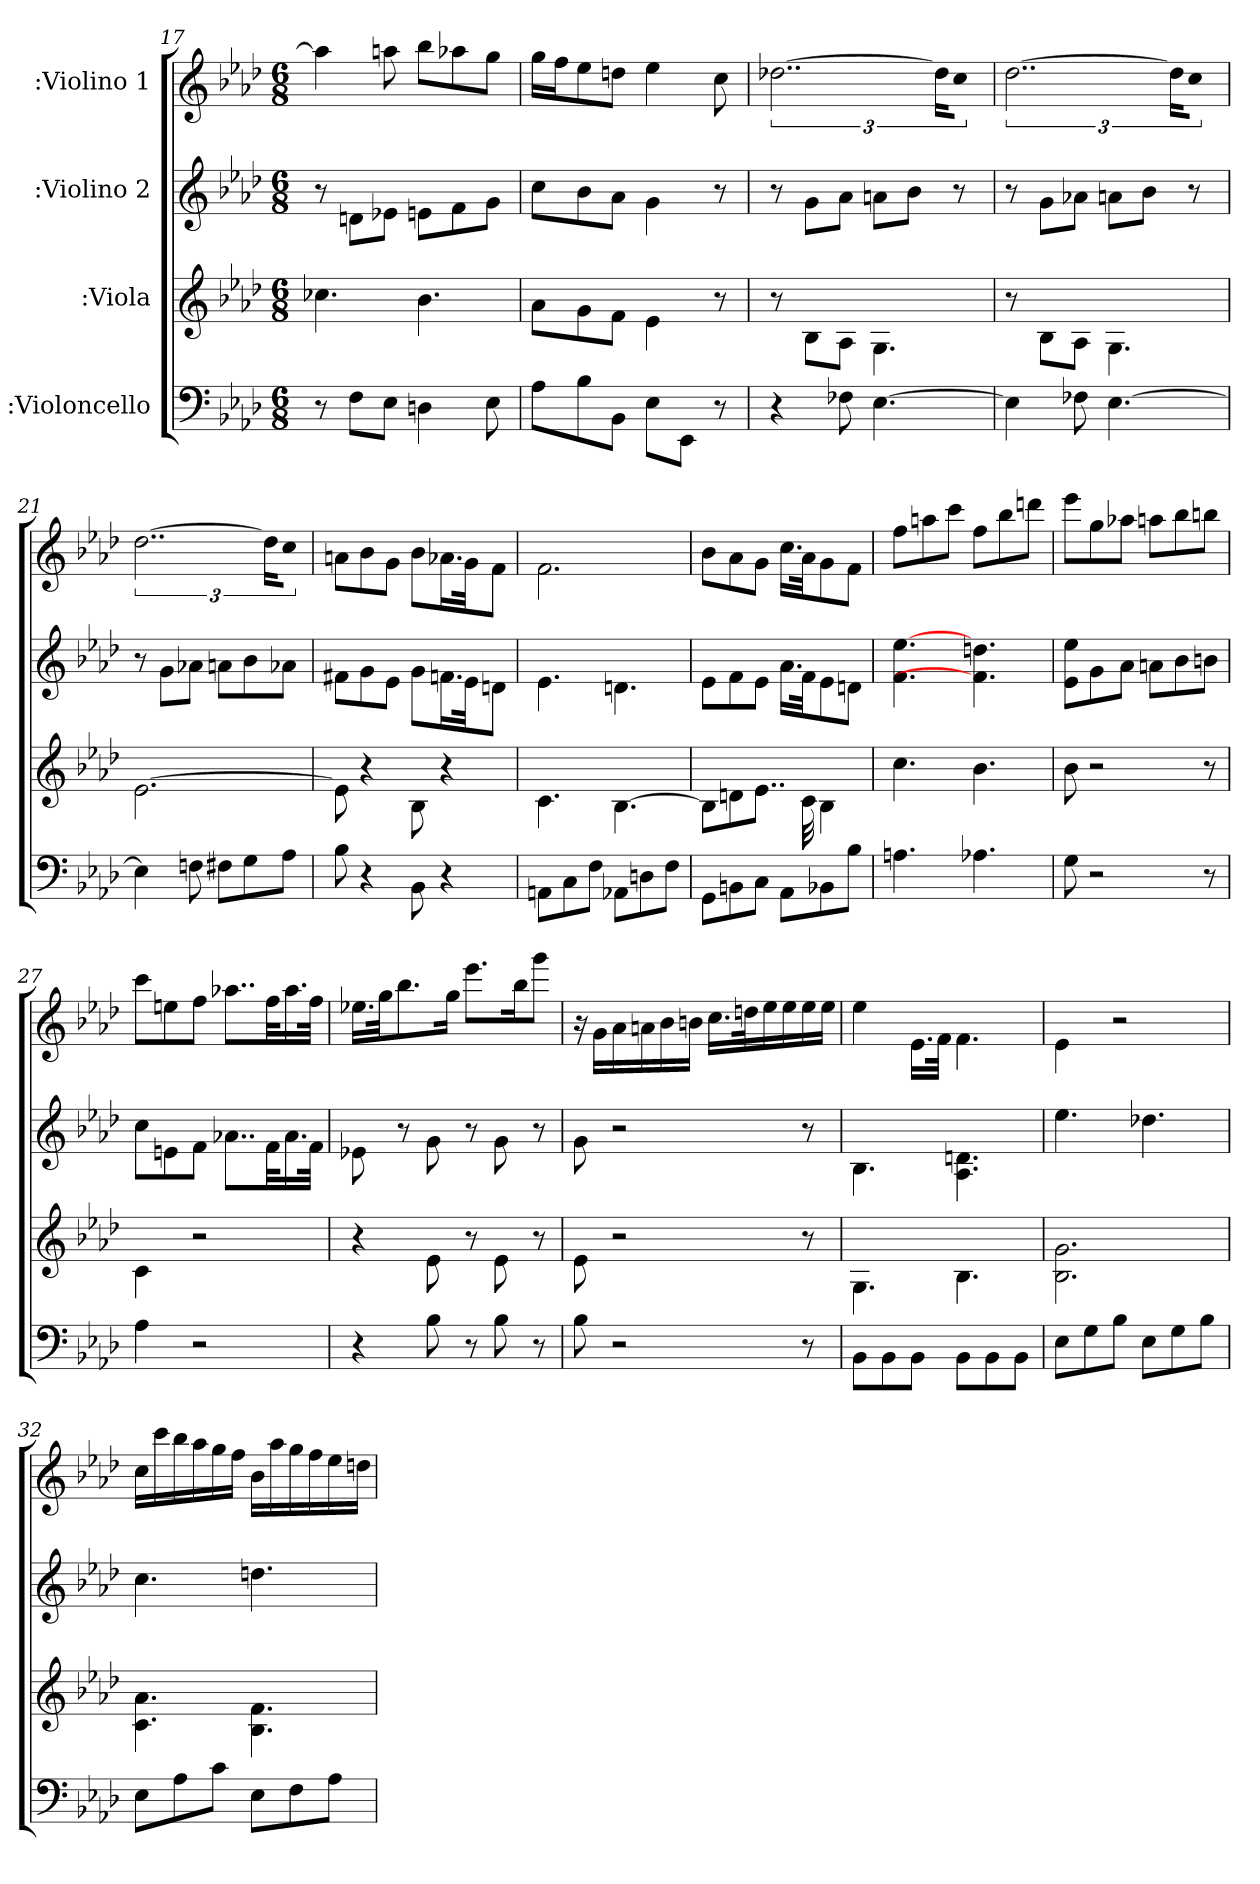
**kern	**kern	**kern	**kern
*part4	*part3	*part2	*part1
*staff4	*staff3	*staff2	*staff1
*I":Violoncello	*I":Viola	*I":Violino 2	*I":Violino 1
*k[b-e-a-d-]	*k[b-e-a-d-]	*k[b-e-a-d-]	*k[b-e-a-d-]
*A-:	*A-:	*A-:	*A-:
*M6/8	*M6/8	*M6/8	*M6/8
=17	=17	=17	=17
8r	4.cc-X\	8r	4aa-\]
8F\L	.	8dn\L	.
8E-\J	.	8e-X\J	8aan\
4Dn\	4.b-\	8en\L	8bb-\L
.	.	8f\	8aa-X\
8E-\	.	8g\J	8gg\J
=18	=18	=18	=18
8A-\L	8a-\L	8cc\L	16gg\LL
.	.	.	16ff\J
8B-\	8g\	8b-\	8ee-\
8BB-\J	8f\J	8a-\J	8ddn\J
8E-\L	4e-\	4g\	4ee-\
8EE-\J	.	.	.
8r	8r	8r	8cc\
=19	=19	=19	=19
4r	8r	8r	[3..dd-X\
.	8B-\L	8g\L	.
8F-X\	8A-\J	8a-\J	.
[4.E-\	4.G\	8an\L	.
.	.	8b-\J	.
.	.	.	24dd-\KL]
.	.	8r	8cc\J
=20	=20	=20	=20
4E-\]	8r	8r	[3..dd-\
.	8B-\L	8g\L	.
8F-X\	8A-\J	8a-X\J	.
[4.E-\	4.G\	8an\L	.
.	.	8b-\J	.
.	.	.	24dd-\KL]
.	.	8r	8cc\J
=21	=21	=21	=21
4E-\]	[2.e-\	8r	[3..dd-\
.	.	8g\L	.
8Fn\	.	8a-X\J	.
8F#X\L	.	8an\L	.
8G\	.	8b-\	.
.	.	.	24dd-\KL]
8A-\J	.	8a-X\J	8cc\J
=22	=22	=22	=22
8B-\	8e-\]	8f#X\L	8an\L
4r	4r	8g\	8b-\
.	.	8e-\J	8g\J
8BB-\	8B-\	8g\L	8b-\L
4r	4r	16.fn\L	16.a-X\L
.	.	32e-\Jk	32g\Jk
.	.	8dn\J	8f\J
=23	=23	=23	=23
8AAn\L	4.c\	4.e-\	2.f\
8C\	.	.	.
8F\J	.	.	.
8AA-X\L	[4.B-\	4.dn\	.
8Dn\	.	.	.
8F\J	.	.	.
=24	=24	=24	=24
8GG\L	8B-\L]	8e-\L	8b-\L
8BBn\	8dn\	8f\	8a-\
8C\J	8..e-\J	8e-\J	8g\J
8AA-\L	.	16.a-\LL	16.cc\LL
.	32c\	32f\Jk	32a-\Jk
8BB-X\	4B-\	8e-\	8g\
8B-\J	.	8dn\J	8f\J
=25	=25	=25	=25
4.An\	4.cc\	[4.ee-\ 4.f\	8ff\L
.	.	.	8aan\
.	.	.	8ccc\J
4.A-X\	4.b-\	4.ddn\ 4.f\]	8ff\L
.	.	.	8bb-\
.	.	.	8dddn\J
=26	=26	=26	=26
8G\	8b-\	8ee-\ 8e-\L	8eee-\L
2r	2r	8g\	8gg\
.	.	8a-\J	8aa-X\J
.	.	8an\L	8aan\L
.	.	8b-\	8bb-\
8r	8r	8bn\J	8bbn\J
=27	=27	=27	=27
4A-\	4c\	8cc\L	8ccc\L
.	.	8en\	8een\
2r	2r	8f\J	8ff\J
.	.	8..a-X\L	8..aa-X\L
.	.	32f\KL	32ff\KL
.	.	16.a-\	16.aa-\
.	.	32f\JJk	32ff\JJk
=28	=28	=28	=28
4r	4r	8e-X\	16.ee-X\LL
.	.	.	32gg\Jk
.	.	8r	8.bb-\
8B-\	8e-\	8g\	.
.	.	.	16gg\Jk
8r	8r	8r	8.eee-\L
8B-\	8e-\	8g\	.
.	.	.	16bb-\K
8r	8r	8r	8ggg\J
=29	=29	=29	=29
8B-\	8e-\	8g\	16r
.	.	.	16g\LL
2r	2r	2r	16a-\
.	.	.	16an\
.	.	.	16b-\
.	.	.	16bn\JJ
.	.	.	16.cc\LL
.	.	.	32ddn\K
.	.	.	16ee-\
.	.	.	16ee-\
8r	8r	8r	16ee-\
.	.	.	16ee-\JJ
=30	=30	=30	=30
8BB-\L	4.G\	4.B-\	4ee-\
8BB-\	.	.	.
8BB-\J	.	.	16.e-\LL
.	.	.	32f\JJk
8BB-\L	4.B-\	4.dn\ 4.A-\	4.f\
8BB-\	.	.	.
8BB-\J	.	.	.
=31	=31	=31	=31
8E-\L	2.g\ 2.B-\	4.ee-\	4e-\
8G\	.	.	.
8B-\J	.	.	2r
8E-\L	.	4.dd-X\	.
8G\	.	.	.
8B-\J	.	.	.
=32	=32	=32	=32
8E-\L	4.a-\ 4.c\	4.cc\	16cc\LL
.	.	.	16ccc\
8A-\	.	.	16bb-\
.	.	.	16aa-\
8c\J	.	.	16gg\
.	.	.	16ff\JJ
8E-\L	4.f\ 4.B-\	4.ddn\	16b-\LL
.	.	.	16aa-\
8F\	.	.	16gg\
.	.	.	16ff\
8A-\J	.	.	16ee-\
.	.	.	16ddn\JJ
=	=	=	=
*-	*-	*-	*-
